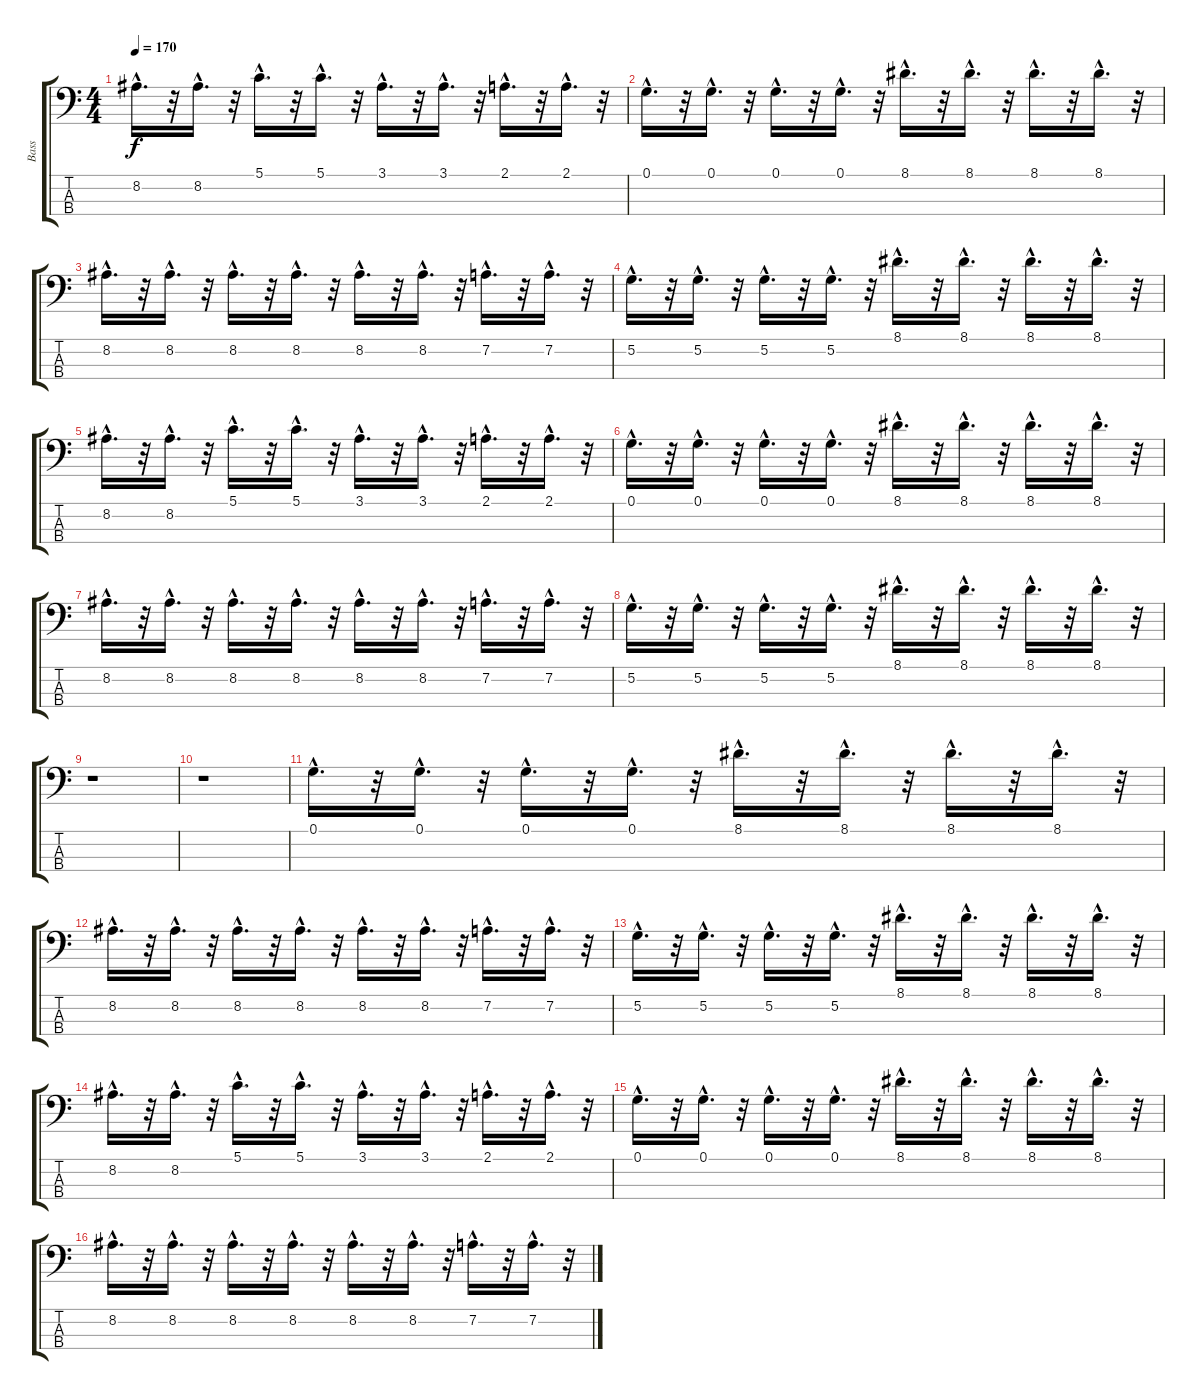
\track ("Bass" "Bass") {instrument slapbass1}
\staff {score tabs}
\tuning (G2 D2 A1 E1) {hide}
\ts (4 4)
\tempo 170
\clef f4
\ks c
8.2{hac}.16{d dy f} r.32 8.2{hac}.16{d} r.32 5.1{hac}.16{d} r.32 5.1{hac}.16{d} r.32 3.1{hac}.16{d} r.32 3.1{hac}.16{d} r.32 2.1{hac}.16{d} r.32 2.1{hac}.16{d} r.32 |
0.1{hac}.16{d} r.32 0.1{hac}.16{d} r.32 0.1{hac}.16{d} r.32 0.1{hac}.16{d} r.32 8.1{hac}.16{d} r.32 8.1{hac}.16{d} r.32 8.1{hac}.16{d} r.32 8.1{hac}.16{d} r.32 |
8.2{hac}.16{d} r.32 8.2{hac}.16{d} r.32 8.2{hac}.16{d} r.32 8.2{hac}.16{d} r.32 8.2{hac}.16{d} r.32 8.2{hac}.16{d} r.32 7.2{hac}.16{d} r.32 7.2{hac}.16{d} r.32 |
5.2{hac}.16{d} r.32 5.2{hac}.16{d} r.32 5.2{hac}.16{d} r.32 5.2{hac}.16{d} r.32 8.1{hac}.16{d} r.32 8.1{hac}.16{d} r.32 8.1{hac}.16{d} r.32 8.1{hac}.16{d} r.32 |
8.2{hac}.16{d} r.32 8.2{hac}.16{d} r.32 5.1{hac}.16{d} r.32 5.1{hac}.16{d} r.32 3.1{hac}.16{d} r.32 3.1{hac}.16{d} r.32 2.1{hac}.16{d} r.32 2.1{hac}.16{d} r.32 |
0.1{hac}.16{d} r.32 0.1{hac}.16{d} r.32 0.1{hac}.16{d} r.32 0.1{hac}.16{d} r.32 8.1{hac}.16{d} r.32 8.1{hac}.16{d} r.32 8.1{hac}.16{d} r.32 8.1{hac}.16{d} r.32 |
8.2{hac}.16{d} r.32 8.2{hac}.16{d} r.32 8.2{hac}.16{d} r.32 8.2{hac}.16{d} r.32 8.2{hac}.16{d} r.32 8.2{hac}.16{d} r.32 7.2{hac}.16{d} r.32 7.2{hac}.16{d} r.32 |
5.2{hac}.16{d} r.32 5.2{hac}.16{d} r.32 5.2{hac}.16{d} r.32 5.2{hac}.16{d} r.32 8.1{hac}.16{d} r.32 8.1{hac}.16{d} r.32 8.1{hac}.16{d} r.32 8.1{hac}.16{d} r.32 |
r.1 |
r.1 |
0.1{hac}.16{d} r.32 0.1{hac}.16{d} r.32 0.1{hac}.16{d} r.32 0.1{hac}.16{d} r.32 8.1{hac}.16{d} r.32 8.1{hac}.16{d} r.32 8.1{hac}.16{d} r.32 8.1{hac}.16{d} r.32 |
8.2{hac}.16{d} r.32 8.2{hac}.16{d} r.32 8.2{hac}.16{d} r.32 8.2{hac}.16{d} r.32 8.2{hac}.16{d} r.32 8.2{hac}.16{d} r.32 7.2{hac}.16{d} r.32 7.2{hac}.16{d} r.32 |
5.2{hac}.16{d} r.32 5.2{hac}.16{d} r.32 5.2{hac}.16{d} r.32 5.2{hac}.16{d} r.32 8.1{hac}.16{d} r.32 8.1{hac}.16{d} r.32 8.1{hac}.16{d} r.32 8.1{hac}.16{d} r.32 |
8.2{hac}.16{d} r.32 8.2{hac}.16{d} r.32 5.1{hac}.16{d} r.32 5.1{hac}.16{d} r.32 3.1{hac}.16{d} r.32 3.1{hac}.16{d} r.32 2.1{hac}.16{d} r.32 2.1{hac}.16{d} r.32 |
0.1{hac}.16{d} r.32 0.1{hac}.16{d} r.32 0.1{hac}.16{d} r.32 0.1{hac}.16{d} r.32 8.1{hac}.16{d} r.32 8.1{hac}.16{d} r.32 8.1{hac}.16{d} r.32 8.1{hac}.16{d} r.32 |
8.2{hac}.16{d} r.32 8.2{hac}.16{d} r.32 8.2{hac}.16{d} r.32 8.2{hac}.16{d} r.32 8.2{hac}.16{d} r.32 8.2{hac}.16{d} r.32 7.2{hac}.16{d} r.32 7.2{hac}.16{d} r.32
